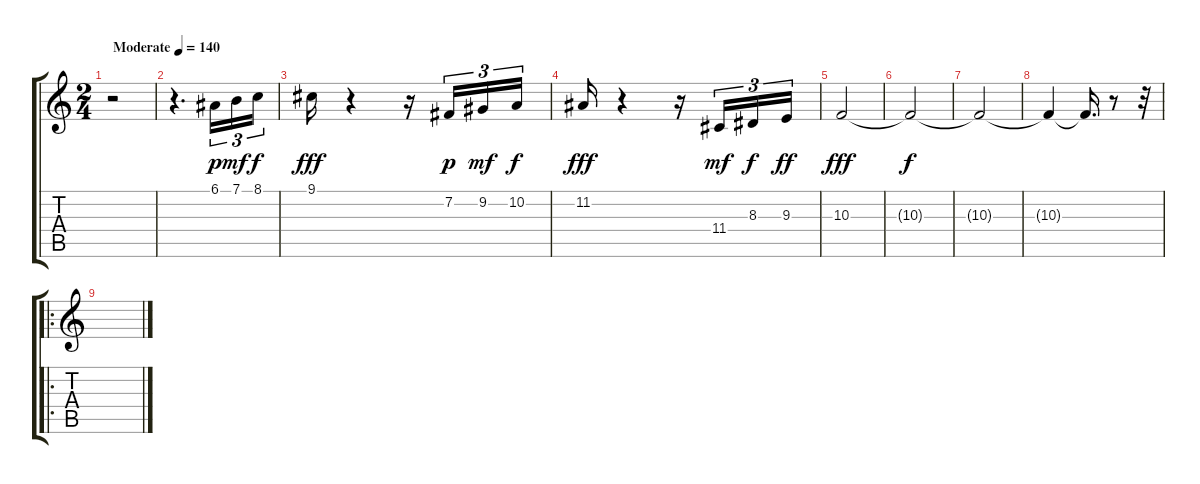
\track "" {instrument pizzicatostrings}
\staff {score tabs}
\tuning (E4 B3 G3 D3 A2 E2) {hide}
\ts (2 4)
\tempo (140 "Moderate")
\clef g2
\ks c
r.2{dy p instrument pizzicatostrings} |
r.4{d} 6.1.16{tu (3 2)} 7.1.16{tu (3 2) dy mf} 8.1.16{tu (3 2) dy f} |
9.1.16{dy fff} r.4 r.16 7.2.16{tu (3 2) dy p} 9.2.16{tu (3 2) dy mf} 10.2.16{tu (3 2) dy f} |
11.2.16{dy fff} r.4 r.16 11.4.16{tu (3 2) dy mf} 8.3.16{tu (3 2) dy f} 9.3.16{tu (3 2) dy ff} |
10.3.2{dy fff} |
10.3{t}.2{dy f} |
10.3{t}.2 |
10.3{t}.4 10.3{t}.16{d} r.8 r.32 |
\ro
